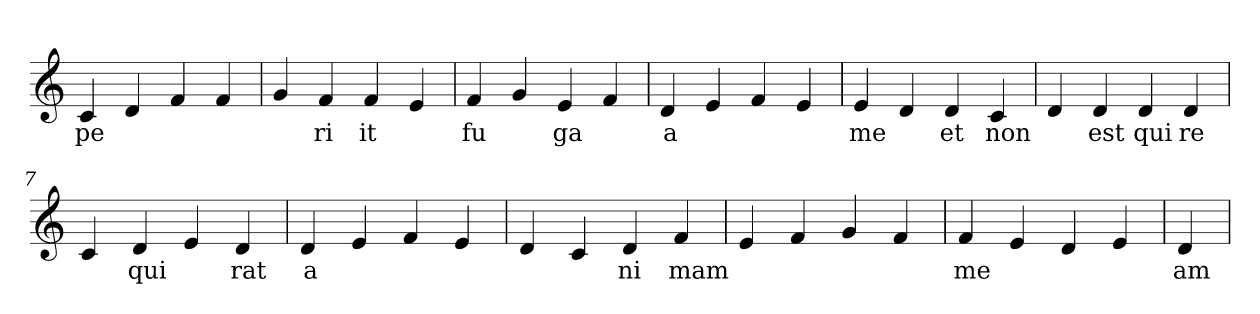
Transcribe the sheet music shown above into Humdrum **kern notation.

**kern	**text
*part1	*part1
*staff1	*staff1
*clefG2	*
=1	=1
4c	pe
4d	.
4f	.
4f	.
=2	=2
4g	.
4f	ri
4f	it
4e	.
=3	=3
4f	fu
4g	.
4e	ga
4f	.
=4	=4
4d	a
4e	.
4f	.
4e	.
=5	=5
4e	me
4d	.
4d	et
4c	non
=6	=6
4d	.
4d	est
4d	qui
4d	re
=7	=7
4c	.
4d	qui
4e	.
4d	rat
=8	=8
4d	a
4e	.
4f	.
4e	.
=9	=9
4d	.
4c	.
4d	ni
4f	mam
=10	=10
4e	.
4f	.
4g	.
4f	.
=11	=11
4f	me
4e	.
4d	.
4e	.
=12	=12
4d	am
=	=
*-	*-
